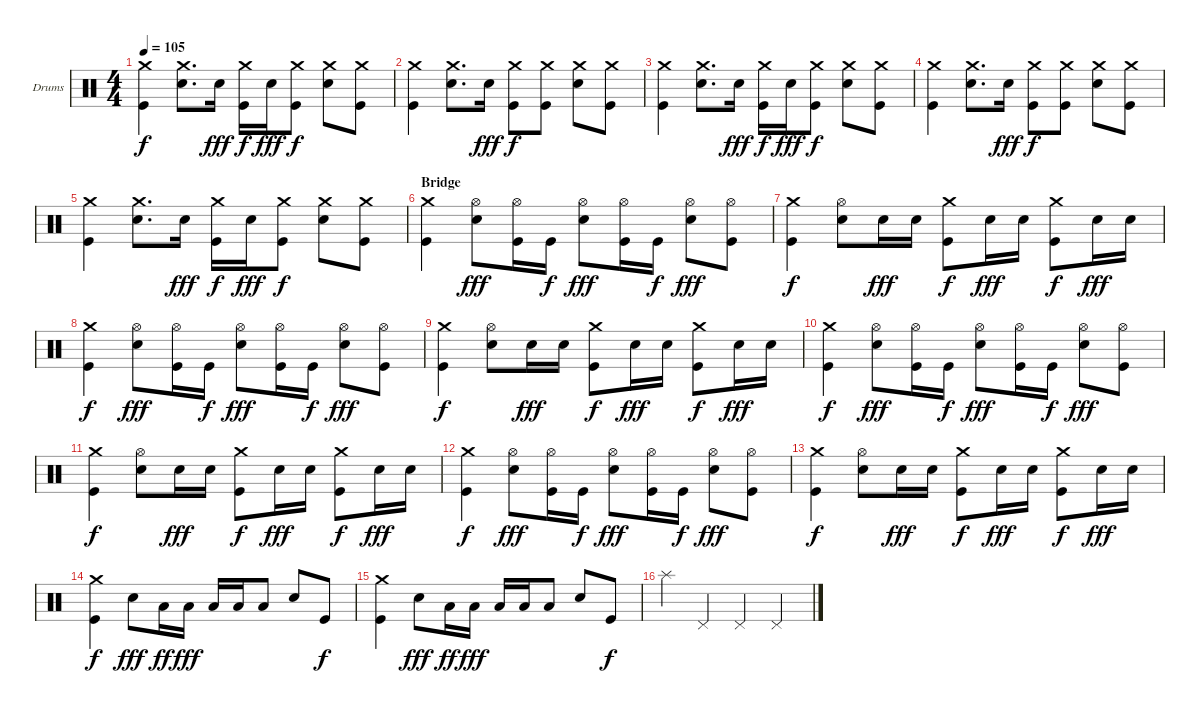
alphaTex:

\bracketExtendMode groupsimilarinstruments
\firstSystemTrackNameOrientation horizontal
\otherSystemsTrackNameOrientation horizontal
\track ("Drumkit" "Drums") {instrument percussion}
\staff {score}
\articulation defaults
\ts (4 4)
\tempo 105
\clef neutral
\ks c
("Crash medium (hit)" "Kick (hit)").4{dy f} ("Crash medium (hit)" "Snare (hit) 2").8{d} "Snare (hit) 2".16{dy fff} ("Crash medium (hit)" "Kick (hit)").16{dy f} "Snare (hit) 2".16{dy fff} ("Crash medium (hit)" "Kick (hit)").8{dy f} ("Crash medium (hit)" "Snare (hit) 2").8 ("Crash medium (hit)" "Kick (hit)").8 |
("Crash medium (hit)" "Kick (hit)").4 ("Crash medium (hit)" "Snare (hit) 2").8{d} "Snare (hit) 2".16{dy fff} ("Crash medium (hit)" "Kick (hit)").8{dy f} ("Crash medium (hit)" "Kick (hit)").8 ("Crash medium (hit)" "Snare (hit) 2").8 ("Crash medium (hit)" "Kick (hit)").8 |
("Crash medium (hit)" "Kick (hit)").4 ("Crash medium (hit)" "Snare (hit) 2").8{d} "Snare (hit) 2".16{dy fff} ("Crash medium (hit)" "Kick (hit)").16{dy f} "Snare (hit) 2".16{dy fff} ("Crash medium (hit)" "Kick (hit)").8{dy f} ("Crash medium (hit)" "Snare (hit) 2").8 ("Crash medium (hit)" "Kick (hit)").8 |
("Crash medium (hit)" "Kick (hit)").4 ("Crash medium (hit)" "Snare (hit) 2").8{d} "Snare (hit) 2".16{dy fff} ("Crash medium (hit)" "Kick (hit)").8{dy f} ("Crash medium (hit)" "Kick (hit)").8 ("Crash medium (hit)" "Snare (hit) 2").8 ("Crash medium (hit)" "Kick (hit)").8 |
("Crash medium (hit)" "Kick (hit)").4 ("Crash medium (hit)" "Snare (hit) 2").8{d} "Snare (hit) 2".16{dy fff} ("Crash medium (hit)" "Kick (hit)").16{dy f} "Snare (hit) 2".16{dy fff} ("Crash medium (hit)" "Kick (hit)").8{dy f} ("Crash medium (hit)" "Snare (hit) 2").8 ("Crash medium (hit)" "Kick (hit)").8 |
\section ("" "Bridge")
("Crash medium (hit)" "Kick (hit)").4 ("Hi-Hat (open)" "Snare (hit) 2").8{dy fff} ("Hi-Hat (open)" "Kick (hit)").16 "Kick (hit)".16{dy f} ("Hi-Hat (open)" "Snare (hit) 2").8{dy fff} ("Hi-Hat (open)" "Kick (hit)").16 "Kick (hit)".16{dy f} ("Hi-Hat (open)" "Snare (hit) 2").8{dy fff} ("Hi-Hat (open)" "Kick (hit)").8 |
("Crash medium (hit)" "Kick (hit)").4{dy f} ("Hi-Hat (open)" "Snare (hit) 2").8 "Snare (hit) 2".16{dy fff} "Snare (hit) 2".16 ("Crash medium (hit)" "Kick (hit)").8{dy f} "Snare (hit) 2".16{dy fff} "Snare (hit) 2".16 ("Crash medium (hit)" "Kick (hit)").8{dy f} "Snare (hit) 2".16{dy fff} "Snare (hit) 2".16 |
("Crash medium (hit)" "Kick (hit)").4{dy f} ("Hi-Hat (open)" "Snare (hit) 2").8{dy fff} ("Hi-Hat (open)" "Kick (hit)").16 "Kick (hit)".16{dy f} ("Hi-Hat (open)" "Snare (hit) 2").8{dy fff} ("Hi-Hat (open)" "Kick (hit)").16 "Kick (hit)".16{dy f} ("Hi-Hat (open)" "Snare (hit) 2").8{dy fff} ("Hi-Hat (open)" "Kick (hit)").8 |
("Crash medium (hit)" "Kick (hit)").4{dy f} ("Hi-Hat (open)" "Snare (hit) 2").8 "Snare (hit) 2".16{dy fff} "Snare (hit) 2".16 ("Crash medium (hit)" "Kick (hit)").8{dy f} "Snare (hit) 2".16{dy fff} "Snare (hit) 2".16 ("Crash medium (hit)" "Kick (hit)").8{dy f} "Snare (hit) 2".16{dy fff} "Snare (hit) 2".16 |
("Crash medium (hit)" "Kick (hit)").4{dy f} ("Hi-Hat (open)" "Snare (hit) 2").8{dy fff} ("Hi-Hat (open)" "Kick (hit)").16 "Kick (hit)".16{dy f} ("Hi-Hat (open)" "Snare (hit) 2").8{dy fff} ("Hi-Hat (open)" "Kick (hit)").16 "Kick (hit)".16{dy f} ("Hi-Hat (open)" "Snare (hit) 2").8{dy fff} ("Hi-Hat (open)" "Kick (hit)").8 |
("Crash medium (hit)" "Kick (hit)").4{dy f} ("Hi-Hat (open)" "Snare (hit) 2").8 "Snare (hit) 2".16{dy fff} "Snare (hit) 2".16 ("Crash medium (hit)" "Kick (hit)").8{dy f} "Snare (hit) 2".16{dy fff} "Snare (hit) 2".16 ("Crash medium (hit)" "Kick (hit)").8{dy f} "Snare (hit) 2".16{dy fff} "Snare (hit) 2".16 |
("Crash medium (hit)" "Kick (hit)").4{dy f} ("Hi-Hat (open)" "Snare (hit) 2").8{dy fff} ("Hi-Hat (open)" "Kick (hit)").16 "Kick (hit)".16{dy f} ("Hi-Hat (open)" "Snare (hit) 2").8{dy fff} ("Hi-Hat (open)" "Kick (hit)").16 "Kick (hit)".16{dy f} ("Hi-Hat (open)" "Snare (hit) 2").8{dy fff} ("Hi-Hat (open)" "Kick (hit)").8 |
("Crash medium (hit)" "Kick (hit)").4{dy f} ("Hi-Hat (open)" "Snare (hit) 2").8 "Snare (hit) 2".16{dy fff} "Snare (hit) 2".16 ("Crash medium (hit)" "Kick (hit)").8{dy f} "Snare (hit) 2".16{dy fff} "Snare (hit) 2".16 ("Crash medium (hit)" "Kick (hit)").8{dy f} "Snare (hit) 2".16{dy fff} "Snare (hit) 2".16 |
("Crash medium (hit)" "Kick (hit)").4{dy f} "Snare (hit) 2".8{dy fff} "Low Tom (hit)".16{dy ff} "Low Tom (hit)".16{dy fff} "Low Tom (hit)".16 "Low Tom (hit)".16 "Low Tom (hit)".8 "Snare (hit) 2".8 "Kick (hit)".8{dy f} |
("Crash medium (hit)" "Kick (hit)").4 "Snare (hit) 2".8{dy fff} "Low Tom (hit)".16{dy ff} "Low Tom (hit)".16{dy fff} "Low Tom (hit)".16 "Low Tom (hit)".16 "Low Tom (hit)".8 "Snare (hit) 2".8 "Kick (hit)".8{dy f} |
"Splash (hit)".4 "Pedal Hi-Hat (hit)".4 "Pedal Hi-Hat (hit)".4 "Pedal Hi-Hat (hit)".4
